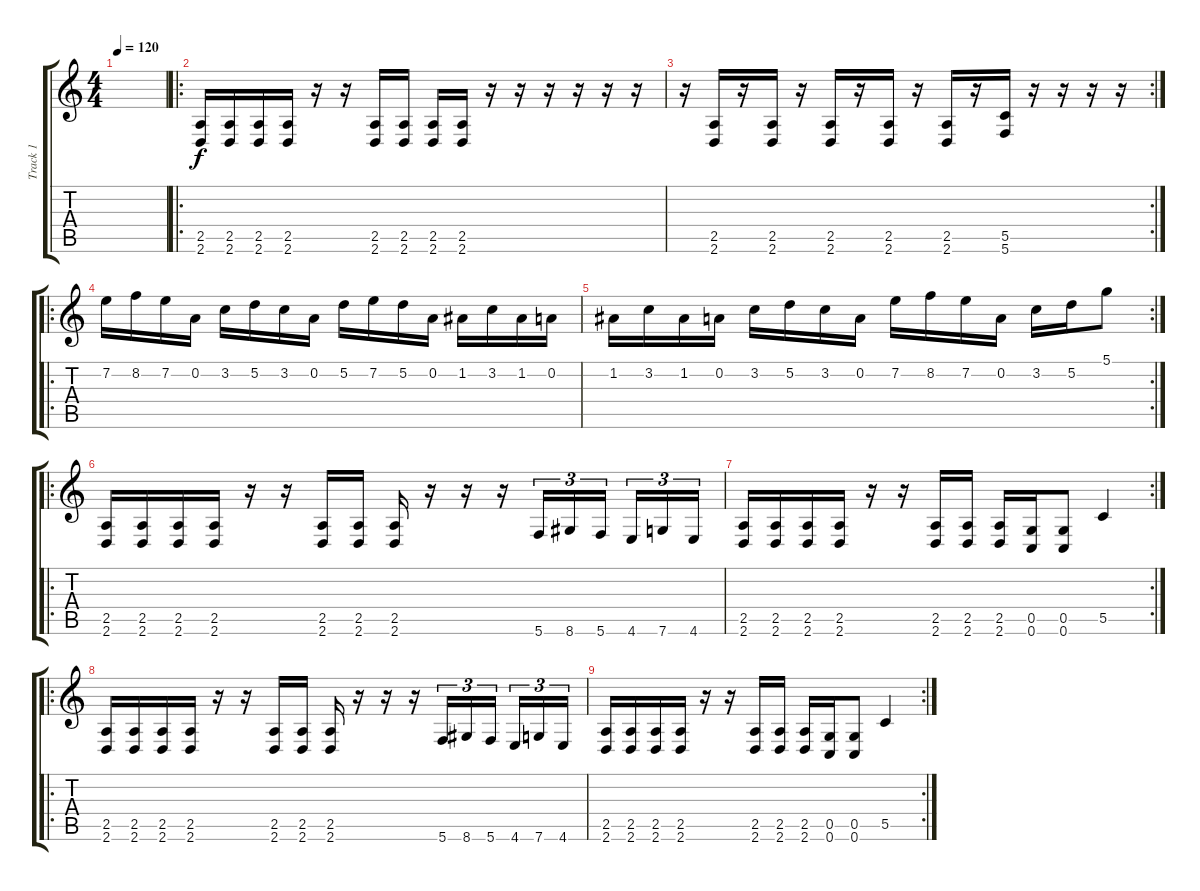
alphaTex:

\track ("Track 1" "Track 1") {instrument distortionguitar}
\staff {score tabs}
\tuning (D4 A3 F3 C3 G2 C2) {hide}
\ts (4 4)
\tempo 120
\clef g2
\ks c
|
\ro
(2.5 2.6).16 (2.5 2.6).16 (2.5 2.6).16 (2.5 2.6).16 r.16 r.16 (2.5 2.6).16 (2.5 2.6).16 (2.5 2.6).16 (2.5 2.6).16 r.16 r.16 r.16 r.16 r.16 r.16 |
\rc 2
r.16 (2.5 2.6).16 r.16 (2.5 2.6).16 r.16 (2.5 2.6).16 r.16 (2.5 2.6).16 r.16 (2.5 2.6).16 r.16 (5.5 5.6).16 r.16 r.16 r.16 r.16 |
\ro
7.2.16 8.2.16 7.2.16 0.2.16 3.2.16 5.2.16 3.2.16 0.2.16 5.2.16 7.2.16 5.2.16 0.2.16 1.2.16 3.2.16 1.2.16 0.2.16 |
\rc 2
1.2.16 3.2.16 1.2.16 0.2.16 3.2.16 5.2.16 3.2.16 0.2.16 7.2.16 8.2.16 7.2.16 0.2.16 3.2.16 5.2.16 5.1.8 |
\ro
(2.5 2.6).16 (2.5 2.6).16 (2.5 2.6).16 (2.5 2.6).16 r.16 r.16 (2.5 2.6).16 (2.5 2.6).16 (2.5 2.6).16 r.16 r.16 r.16 5.6.16{tu (3 2)} 8.6.16{tu (3 2)} 5.6.16{tu (3 2)} 4.6.16{tu (3 2)} 7.6.16{tu (3 2)} 4.6.16{tu (3 2)} |
\rc 2
(2.5 2.6).16 (2.5 2.6).16 (2.5 2.6).16 (2.5 2.6).16 r.16 r.16 (2.5 2.6).16 (2.5 2.6).16 (2.5 2.6).16 (0.5 0.6).16 (0.5 0.6).8 5.5.4 |
\ro
(2.5 2.6).16 (2.5 2.6).16 (2.5 2.6).16 (2.5 2.6).16 r.16 r.16 (2.5 2.6).16 (2.5 2.6).16 (2.5 2.6).16 r.16 r.16 r.16 5.6.16{tu (3 2)} 8.6.16{tu (3 2)} 5.6.16{tu (3 2)} 4.6.16{tu (3 2)} 7.6.16{tu (3 2)} 4.6.16{tu (3 2)} |
\rc 2
(2.5 2.6).16 (2.5 2.6).16 (2.5 2.6).16 (2.5 2.6).16 r.16 r.16 (2.5 2.6).16 (2.5 2.6).16 (2.5 2.6).16 (0.5 0.6).16 (0.5 0.6).8 5.5.4
